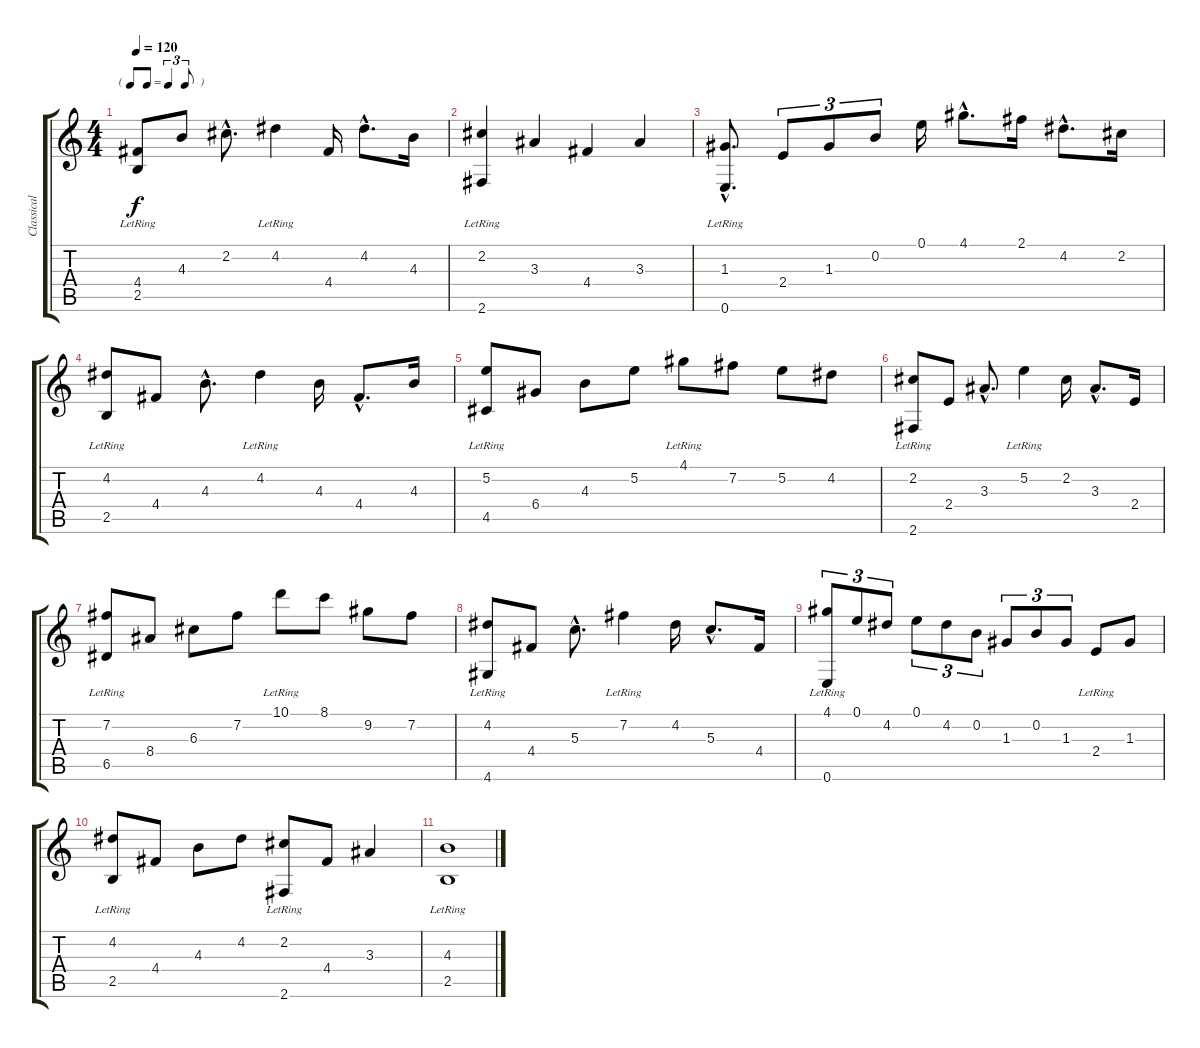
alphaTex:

\track ("Classical Guitar" "Classical ") {instrument acousticguitarnylon}
\staff {score tabs}
\tuning (E4 B3 G3 D3 A2 E2) {hide}
\ts (4 4)
\tf triplet8th
\tempo 120
\clef g2
\ks c
(4.4 2.5{lr}).8{dy f instrument acousticguitarnylon} 4.3.8 2.2{hac}.8{d} 4.2{lr}.4 4.4.16 4.2{hac}.8{d} 4.3.16 |
(2.2{lr} 2.6{lr}).4 3.3.4 4.4.4 3.3.4 |
(1.3{hac lr} 0.6{hac lr}).8{d} 2.4.8{tu (3 2)} 1.3.8{tu (3 2)} 0.2.8{tu (3 2)} 0.1.16 4.1{hac}.8{d} 2.1.16 4.2{hac}.8{d} 2.2.16 |
(4.2 2.5{lr}).8 4.4.8 4.3{hac}.8{d} 4.2{lr}.4 4.3.16 4.4{hac}.8{d} 4.3.16 |
(5.2{lr} 4.5{lr}).8 6.4.8 4.3.8 5.2.8 4.1{lr}.8 7.2.8 5.2.8 4.2.8 |
(2.2{lr} 2.6{lr}).8 2.4.8 3.3{hac}.8{d} 5.2{lr}.4 2.2.16 3.3{hac}.8{d} 2.4.16 |
(7.2{lr} 6.5{lr}).8 8.4.8 6.3.8 7.2.8 10.1{lr}.8 8.1.8 9.2.8 7.2.8 |
(4.2{lr} 4.6{lr}).8 4.4.8 5.3{hac}.8{d} 7.2{lr}.4 4.2.16 5.3{hac}.8{d} 4.4.16 |
(4.1 0.6{lr}).8{tu (3 2)} 0.1.8{tu (3 2)} 4.2.8{tu (3 2)} 0.1.8{tu (3 2)} 4.2.8{tu (3 2)} 0.2.8{tu (3 2)} 1.3.8{tu (3 2)} 0.2.8{tu (3 2)} 1.3.8{tu (3 2)} 2.4{lr}.8 1.3.8 |
(4.2{lr} 2.5{lr}).8 4.4.8 4.3.8 4.2.8 (2.2{lr} 2.6{lr}).8 4.4.8 3.3.4 |
(4.3{lr} 2.5{lr}).1
